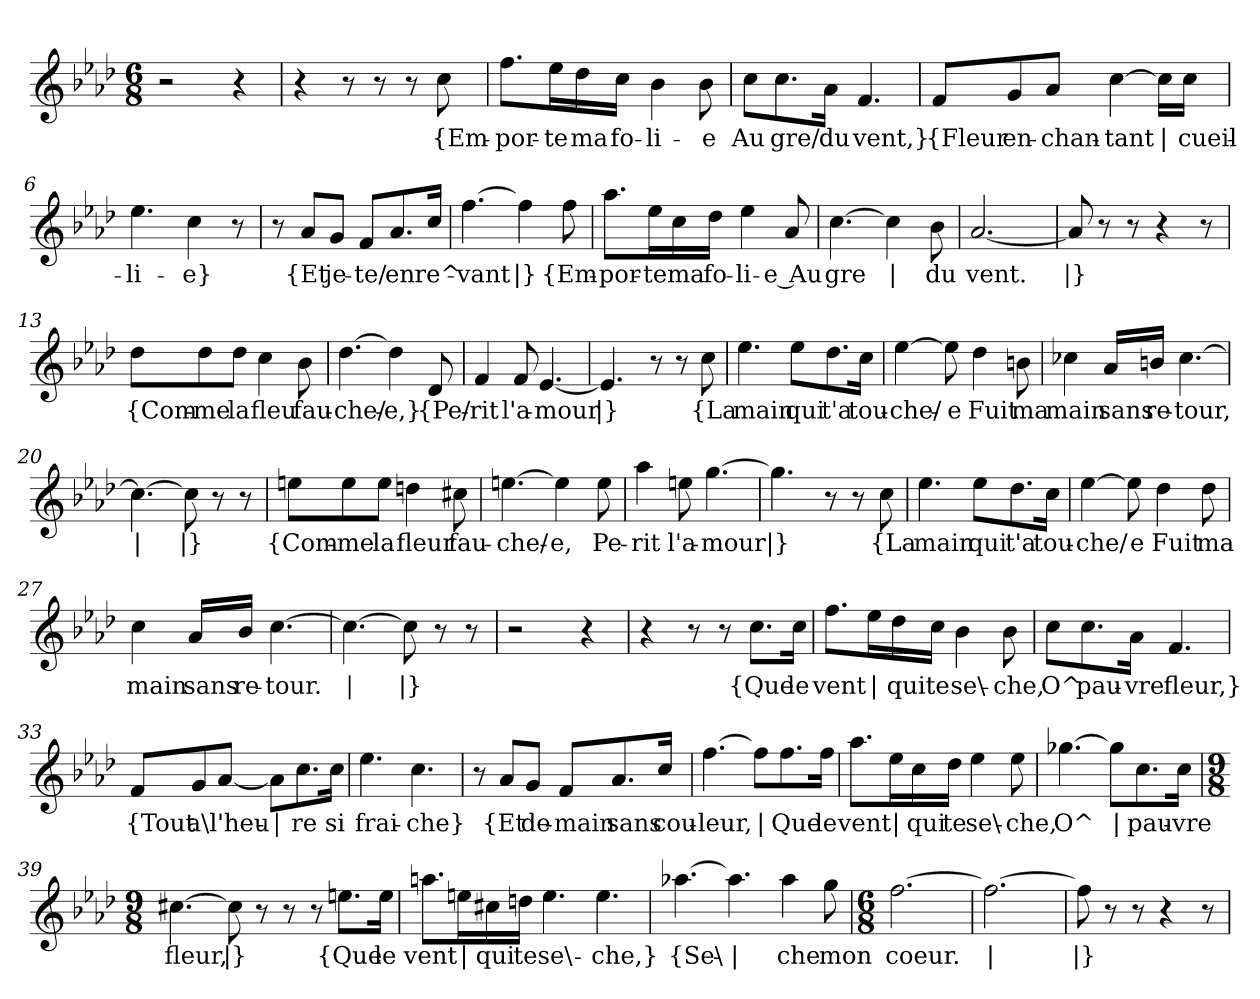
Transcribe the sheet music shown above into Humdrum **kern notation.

**kern	**text
*part1	*part1
*staff1	*staff1
*clefG2	*
*k[b-e-a-d-]	*
*M6/8	*
=1	=1
2r	.
4r	.
=2	=2
4r	.
8r	.
8r	.
8r	.
!	!LO:LY:b
8cc\	{Em-
=3	=3
!	!LO:LY:b
8.ff\L	-por-
!	!LO:LY:b
16ee-\L	-te
!	!LO:LY:b
16dd-\	ma
!	!LO:LY:b
16cc\JJ	fo-
!	!LO:LY:b
4b-\	-li-
!	!LO:LY:b
8b-\	-e
=4	=4
!	!LO:LY:b
8cc\L	Au
!	!LO:LY:b
8.cc\	gre/
!	!LO:LY:b
16a-\Jk	du
!	!LO:LY:b
4.f/	vent,}
=5	=5
!	!LO:LY:b
8f/L	{Fleur
!	!LO:LY:b
8g/	en-
!	!LO:LY:b
8a-/J	-chan-
!	!LO:LY:b
[4cc\	-tant
!	!LO:LY:b
16cc\LL]	|
!	!LO:LY:b
16cc\JJ	cueil-
!!LO:LB:g=z
=6	=6
!	!LO:LY:b
4.ee-\	-li-
!	!LO:LY:b
4cc\	-e}
8r	.
=7	=7
8r	.
!	!LO:LY:b
8a-/L	{Et
!	!LO:LY:b
8g/J	je-
!	!LO:LY:b
8f/L	-te/
!	!LO:LY:b
8.a-/	en
!	!LO:LY:b
16cc/Jk	re^-
=8	=8
!	!LO:LY:b
[4.ff\	-vant
!	!LO:LY:b
4ff\]	|}
!	!LO:LY:b
8ff\	{Em-
=9	=9
!	!LO:LY:b
8.aa-\L	-por-
!	!LO:LY:b
16ee-\L	-te
!	!LO:LY:b
16cc\	ma
!	!LO:LY:b
16dd-\JJ	fo-
!	!LO:LY:b
4ee-\	-li-
!	!LO:LY:b
8a-/	-e Au
=10	=10
!	!LO:LY:b
[4.cc\	gre
!	!LO:LY:b
4cc\]	|
!	!LO:LY:b
8b-\	du
=11	=11
!	!LO:LY:b
[2.a-/	vent.
=12	=12
!	!LO:LY:b
8a-/]	|}
8r	.
8r	.
4r	.
8r	.
!!LO:LB:g=z
=13	=13
!	!LO:LY:b
8dd-\L	{Com-
!	!LO:LY:b
8dd-\	-me
!	!LO:LY:b
8dd-\J	la
!	!LO:LY:b
4cc\	fleu
!	!LO:LY:b
8b-\	fau-
=14	=14
!	!LO:LY:b
[4.dd-\	-che/-
!	!LO:LY:b
4dd-\]	-e,}
!	!LO:LY:b
8d-/	{Pe/-
=15	=15
!	!LO:LY:b
4f/	-rit
!	!LO:LY:b
8f/	l'a-
!	!LO:LY:b
[4.e-/	-mour
=16	=16
!	!LO:LY:b
4.e-/]	|}
8r	.
8r	.
!	!LO:LY:b
8cc\	{La
=17	=17
!	!LO:LY:b
4.ee-\	main
!	!LO:LY:b
8ee-\L	qui
!	!LO:LY:b
8.dd-\	t'a
!	!LO:LY:b
16cc\Jk	tou-
=18	=18
!	!LO:LY:b
[4ee-\	-che/-
!	!LO:LY:b
8ee-\]	-e
!	!LO:LY:b
4dd-\	Fuit
!	!LO:LY:b
8bn\	ma
!!LO:LB:g=z
=19	=19
!	!LO:LY:b
4cc-X\	main
!	!LO:LY:b
16a-/LL	sans
!	!LO:LY:b
16bn/JJ	re-
!	!LO:LY:b
[4.cc-\	-tour,
=20	=20
!	!LO:LY:b
4.cc-\_	|
!	!LO:LY:b
8cc-\]	|}
8r	.
8r	.
=21	=21
!	!LO:LY:b
8een\L	{Com-
!	!LO:LY:b
8ee\	-me
!	!LO:LY:b
8ee\J	la
!	!LO:LY:b
4ddn\	fleur
!	!LO:LY:b
8cc#X\	fau-
=22	=22
!	!LO:LY:b
[4.een\	-che/-
!	!LO:LY:b
4ee\]	-e,
!	!LO:LY:b
8ee\	Pe-
=23	=23
!	!LO:LY:b
4aa-\	-rit
!	!LO:LY:b
8een\	l'a-
!	!LO:LY:b
[4.gg\	-mour
=24	=24
!	!LO:LY:b
4.gg\]	|}
8r	.
8r	.
!	!LO:LY:b
8cc\	{La
!!LO:LB:g=z
=25	=25
!	!LO:LY:b
4.ee-\	main
!	!LO:LY:b
8ee-\L	qui
!	!LO:LY:b
8.dd-\	t'a
!	!LO:LY:b
16cc\Jk	tou-
=26	=26
!	!LO:LY:b
[4ee-\	-che/
!	!LO:LY:b
8ee-\]	-e
!	!LO:LY:b
4dd-\	Fuit
!	!LO:LY:b
8dd-\	ma
=27	=27
!	!LO:LY:b
4cc\	main
!	!LO:LY:b
16a-/LL	sans
!	!LO:LY:b
16b-/JJ	re-
!	!LO:LY:b
[4.cc\	-tour.
=28	=28
!	!LO:LY:b
4.cc\_	|
!	!LO:LY:b
8cc\]	|}
8r	.
8r	.
=29	=29
2r	.
4r	.
=30	=30
4r	.
8r	.
8r	.
!	!LO:LY:b
8.cc\L	{Que
!	!LO:LY:b
16cc\Jk	le
!!LO:LB:g=z
=31	=31
!	!LO:LY:b
8.ff\L	vent
!	!LO:LY:b
16ee-\L	|
!	!LO:LY:b
16dd-\	qui
!	!LO:LY:b
16cc\JJ	te
!	!LO:LY:b
4b-\	se\-
!	!LO:LY:b
8b-\	-che,
=32	=32
!	!LO:LY:b
8cc\L	O^
!	!LO:LY:b
8.cc\	pau-
!	!LO:LY:b
16a-\Jk	-vre
!	!LO:LY:b
4.f/	fleur,}
=33	=33
!	!LO:LY:b
8f/L	{Tout
!	!LO:LY:b
8g/	a\
!	!LO:LY:b
[8a-/J	l'heu-
!	!LO:LY:b
8a-\L]	|
!	!LO:LY:b
8.cc\	-re
!	!LO:LY:b
16cc\Jk	si
=34	=34
!	!LO:LY:b
4.ee-\	frai-
!	!LO:LY:b
4.cc\	-che}
!!LO:LB:g=z
=35	=35
8r	.
!	!LO:LY:b
8a-/L	{Et
!	!LO:LY:b
8g/J	de-
!	!LO:LY:b
8f/L	-main
!	!LO:LY:b
8.a-/	sans
!	!LO:LY:b
16cc/Jk	cou-
=36	=36
!	!LO:LY:b
[4.ff\	-leur,
!	!LO:LY:b
8ff\L]	|
!	!LO:LY:b
8.ff\	Que
!	!LO:LY:b
16ff\Jk	le
=37	=37
!	!LO:LY:b
8.aa-\L	vent
!	!LO:LY:b
16ee-\L	|
!	!LO:LY:b
16cc\	qui
!	!LO:LY:b
16dd-\JJ	te
!	!LO:LY:b
4ee-\	se\-
!	!LO:LY:b
8ee-\	-che,
=38	=38
!	!LO:LY:b
[4.gg-X\	O^
!	!LO:LY:b
8gg-\L]	|
!	!LO:LY:b
8.cc\	pau-
!	!LO:LY:b
16cc\Jk	-vre
!!LO:LB:g=z
=39	=39
*M9/8	*
!	!LO:LY:b
[4.cc#X\	fleur,
!	!LO:LY:b
8cc#\]	|}
8r	.
8r	.
8r	.
!	!LO:LY:b
8.een\L	{Que
!	!LO:LY:b
16ee\Jk	le
=40	=40
!	!LO:LY:b
8.aan\L	vent
!	!LO:LY:b
16een\L	|
!	!LO:LY:b
16cc#X\	qui
!	!LO:LY:b
16ddn\JJ	te
!	!LO:LY:b
4.ee\	se\-
!	!LO:LY:b
4.ee\	-che,}
=41	=41
!	!LO:LY:b
[4.aa-X\	{Se\-
!	!LO:LY:b
4.aa-\]	|
!	!LO:LY:b
4aa-\	-che
!	!LO:LY:b
8gg\	mon
=42	=42
*M6/8	*
!	!LO:LY:b
[2.ff\	coeur.
=43	=43
!	!LO:LY:b
2.ff\_	|
=44	=44
!	!LO:LY:b
8ff\]	|}
8r	.
8r	.
4r	.
8r	.
=	=
*-	*-
